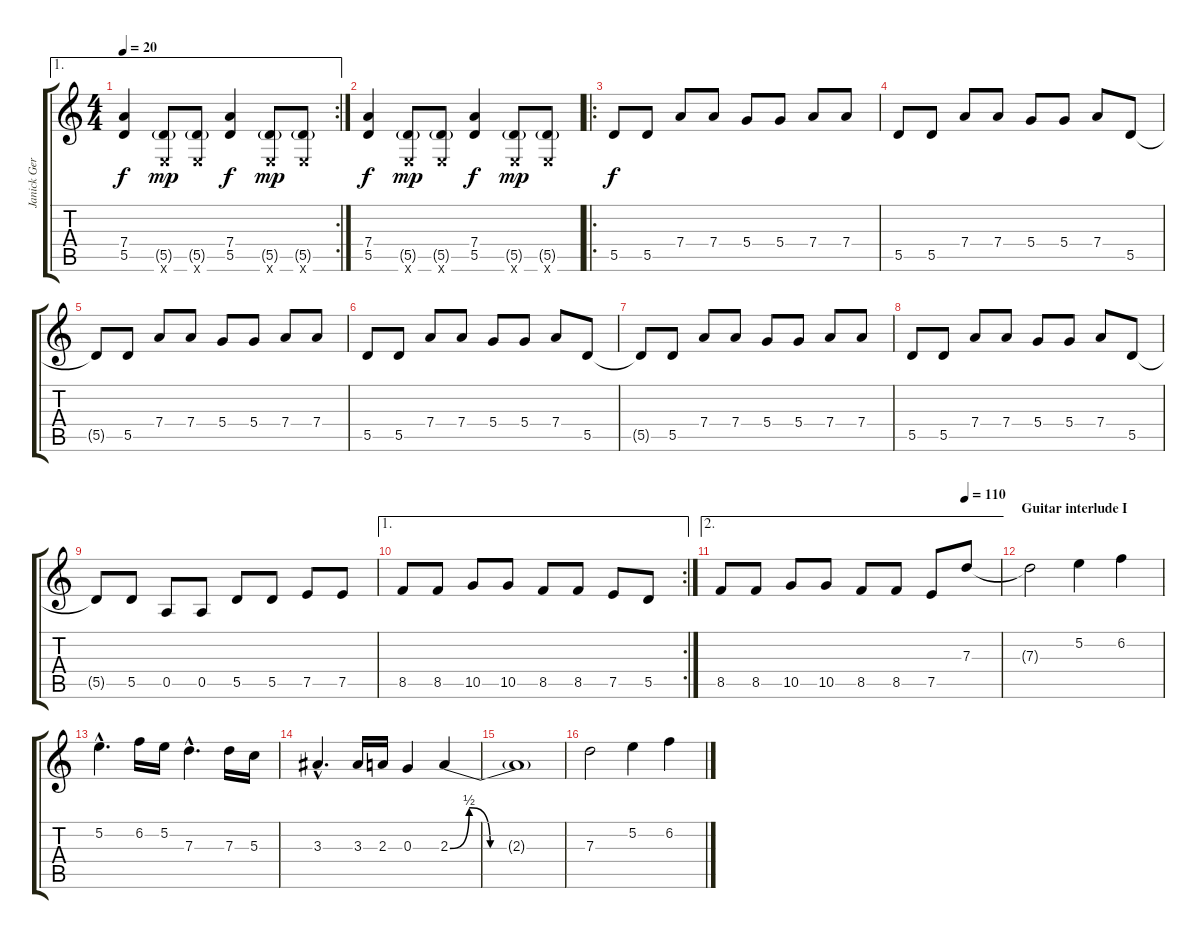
\track ("Janick Gers" "Janick Ger") {instrument overdrivenguitar}
\staff {score tabs}
\tuning (E4 B3 G3 D3 A2 E2) {hide}
\ae 1
\rc 2
\ts (4 4)
\tempo 20
\clef g2
\ks c
(7.4 5.5).4{dy f} (5.5{g} 0.6{x}).8{dy mp} (5.5{g} 0.6{x}).8 (7.4 5.5).4{dy f} (5.5{g} 0.6{x}).8{dy mp} (5.5{g} 0.6{x}).8 |
(7.4 5.5).4{dy f} (5.5{g} 0.6{x}).8{dy mp} (5.5{g} 0.6{x}).8 (7.4 5.5).4{dy f} (5.5{g} 0.6{x}).8{dy mp} (5.5{g} 0.6{x}).8 |
\ro
5.5.8{dy f} 5.5.8 7.4.8 7.4.8 5.4.8 5.4.8 7.4.8 7.4.8 |
5.5.8 5.5.8 7.4.8 7.4.8 5.4.8 5.4.8 7.4.8 5.5.8 |
5.5{t}.8 5.5.8 7.4.8 7.4.8 5.4.8 5.4.8 7.4.8 7.4.8 |
5.5.8 5.5.8 7.4.8 7.4.8 5.4.8 5.4.8 7.4.8 5.5.8 |
5.5{t}.8 5.5.8 7.4.8 7.4.8 5.4.8 5.4.8 7.4.8 7.4.8 |
5.5.8 5.5.8 7.4.8 7.4.8 5.4.8 5.4.8 7.4.8 5.5.8 |
5.5{t}.8 5.5.8 0.5.8 0.5.8 5.5.8 5.5.8 7.5.8 7.5.8 |
\ae 1
\rc 2
8.5.8 8.5.8 10.5.8 10.5.8 8.5.8 8.5.8 7.5.8 5.5.8 |
\ae 2
\tempo (110 0.875)
8.5.8 8.5.8 10.5.8 10.5.8 8.5.8 8.5.8 7.5.8 7.3.8 |
\section ("" "Guitar interlude I")
7.3{t}.2 5.2.4 6.2.4 |
5.2{hac}.4{d} 6.2.16 5.2.16 7.3{hac}.4{d} 7.3.16 5.3.16 |
3.3{hac}.4{d} 3.3.16 2.3.16 0.3.4 2.3{be (custom 0 0 10 2 21 0 45 0 60 0)}.4 |
2.3{t}.1 |
7.3.2 5.2.4 6.2.4
